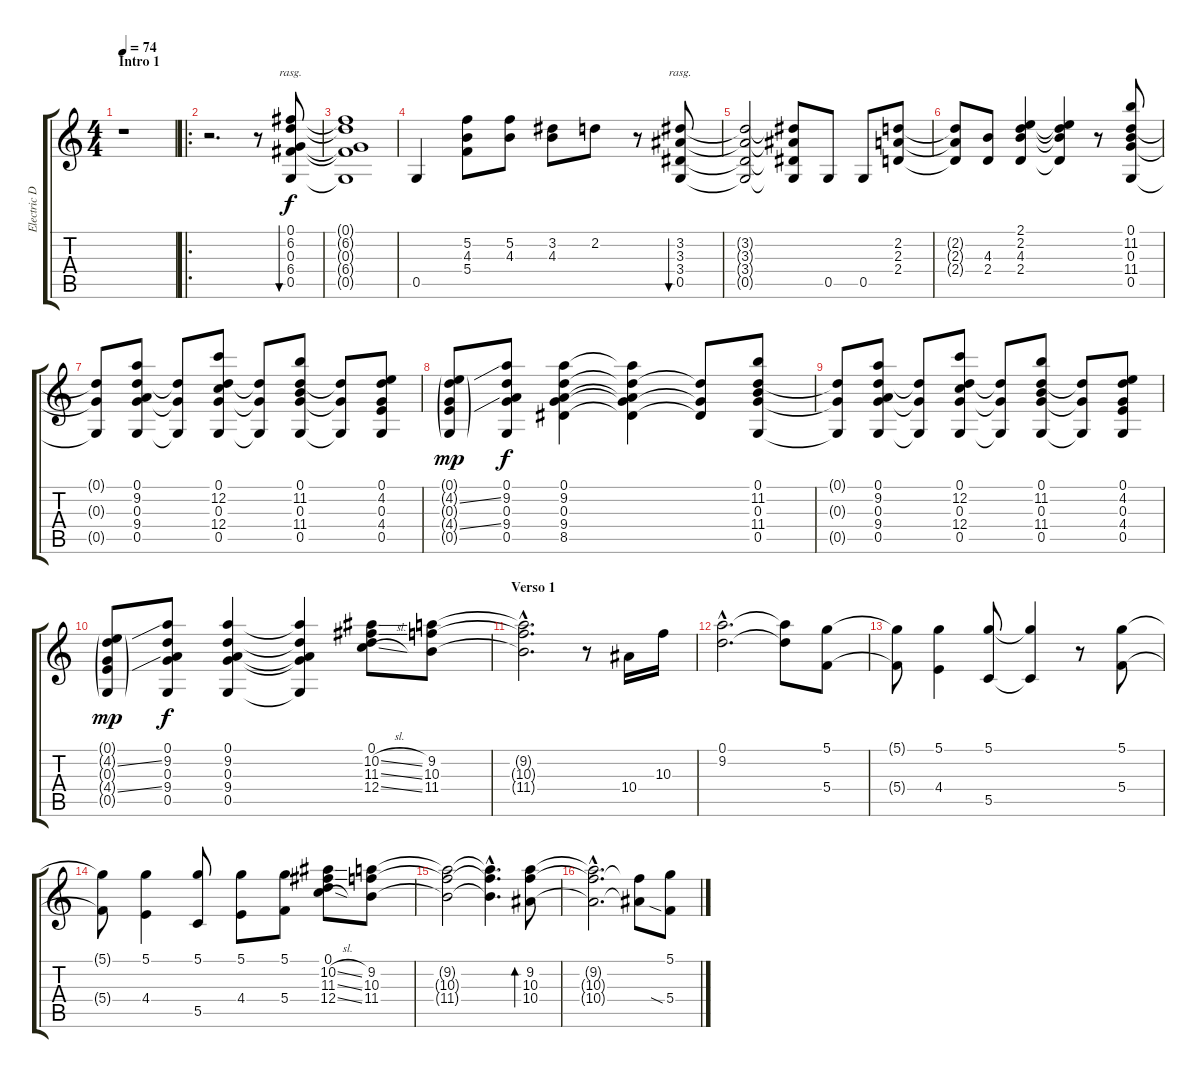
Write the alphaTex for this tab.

\track ("Electric DGCGCD" "Electric D") {instrument electricguitarjazz}
\staff {score tabs}
\tuning (D4 C4 G3 C3 G2 D2) {hide}
\ts (4 4)
\section ("" "Intro 1")
\tempo 74
\clef g2
\ks c
r.1{dy f instrument electricguitarjazz} |
\ro
r.2{d} r.8 (0.1 6.2 0.3 6.4 0.5).8{bu 240 rasg ii} |
(0.1{t} 6.2{t} 0.3{t} 6.4{t} 0.5{t}).1 |
0.5.4 (5.2 4.3 5.4).8 (5.2 4.3).8 (3.2 4.3).8 2.2.8 r.8 (3.2 3.3 3.4 0.5).8{bu 240 rasg ii} |
(3.2{t} 3.3{t} 3.4{t} 0.5{t}).2 (3.2{t} 3.3{t} 3.4{t} 0.5{t}).8 0.5.8 0.5.8 (2.2 2.3 2.4).8 |
(2.2{t} 2.3{t} 2.4{t}).8 (4.3 2.4).8 (2.1 2.2 4.3 2.4).4 (2.1{t} 2.2{t} 4.3{t} 2.4{t}).4 r.8 (0.1 11.2 0.3 11.4 0.5).8 |
(0.1{t} 0.3{t} 0.5{t}).8 (0.1 9.2 0.3 9.4 0.5).8 (0.1{t} 0.3{t} 0.5{t}).8 (0.1 12.2 0.3 12.4 0.5).8 (0.1{t} 0.3{t} 0.5{t}).8 (0.1 11.2 0.3 11.4 0.5).8 (0.1{t} 0.3{t} 0.5{t}).8 (0.1 4.2 0.3 4.4 0.5).8 |
(0.1{g} 4.2{ss g} 0.3{g} 4.4{ss g} 0.5{g}).8{dy mp} (0.1 9.2 0.3 9.4 0.5).8{dy f} (0.1 9.2 0.3 9.4 8.5).4 (0.1{t} 9.2{t} 0.3{t} 9.4{t} 8.5{t}).4 (0.1{t} 0.3{t} 8.5{t}).8 (0.1 11.2 0.3 11.4 0.5).8 |
(0.1{t} 0.3{t} 0.5{t}).8 (0.1 9.2 0.3 9.4 0.5).8 (0.1{t} 0.3{t} 0.5{t}).8 (0.1 12.2 0.3 12.4 0.5).8 (0.1{t} 0.3{t} 0.5{t}).8 (0.1 11.2 0.3 11.4 0.5).8 (0.1{t} 0.3{t} 0.5{t}).8 (0.1 4.2 0.3 4.4 0.5).8 |
(0.1{g} 4.2{ss g} 0.3{g} 4.4{ss g} 0.5{g}).8{dy mp} (0.1 9.2 0.3 9.4 0.5).8{dy f} (0.1 9.2 0.3 9.4 0.5).4 (0.1{t} 9.2{t} 0.3{t} 9.4{t} 0.5{t}).4 (0.1 10.2{sl} 11.3{sl} 12.4{sl}).8 (9.2 10.3 11.4).8 |
\section ("" "Verso 1")
(9.2{hac t} 10.3{hac t} 11.4{hac t}).2{d} r.8 10.4.16 10.3.16 |
(0.1{hac} 9.2{hac}).2{d} (0.1{t} 9.2{t}).8 (5.1 5.4).8 |
(5.1{t} 5.4{t}).8 (5.1 4.4).4 (5.1 5.5).8 (5.1{t} 5.5{t}).4 r.8 (5.1 5.4).8 |
(5.1{t} 5.4{t}).8 (5.1 4.4).4 (5.1 5.5).8 (5.1 4.4).8 (5.1 5.4).8 (0.1 10.2{sl} 11.3{sl} 12.4{sl}).8 (9.2 10.3 11.4).8 |
(9.2{t} 10.3{t} 11.4{t}).2 (9.2{hac t} 10.3{hac t} 11.4{hac t}).4{d} (9.2 10.3 10.4).8{bd 120} |
(9.2{hac t} 10.3{hac t} 10.4{hac t}).2{d} (10.3{t} 10.4{t}).8 (5.1 5.4{sia}).8
